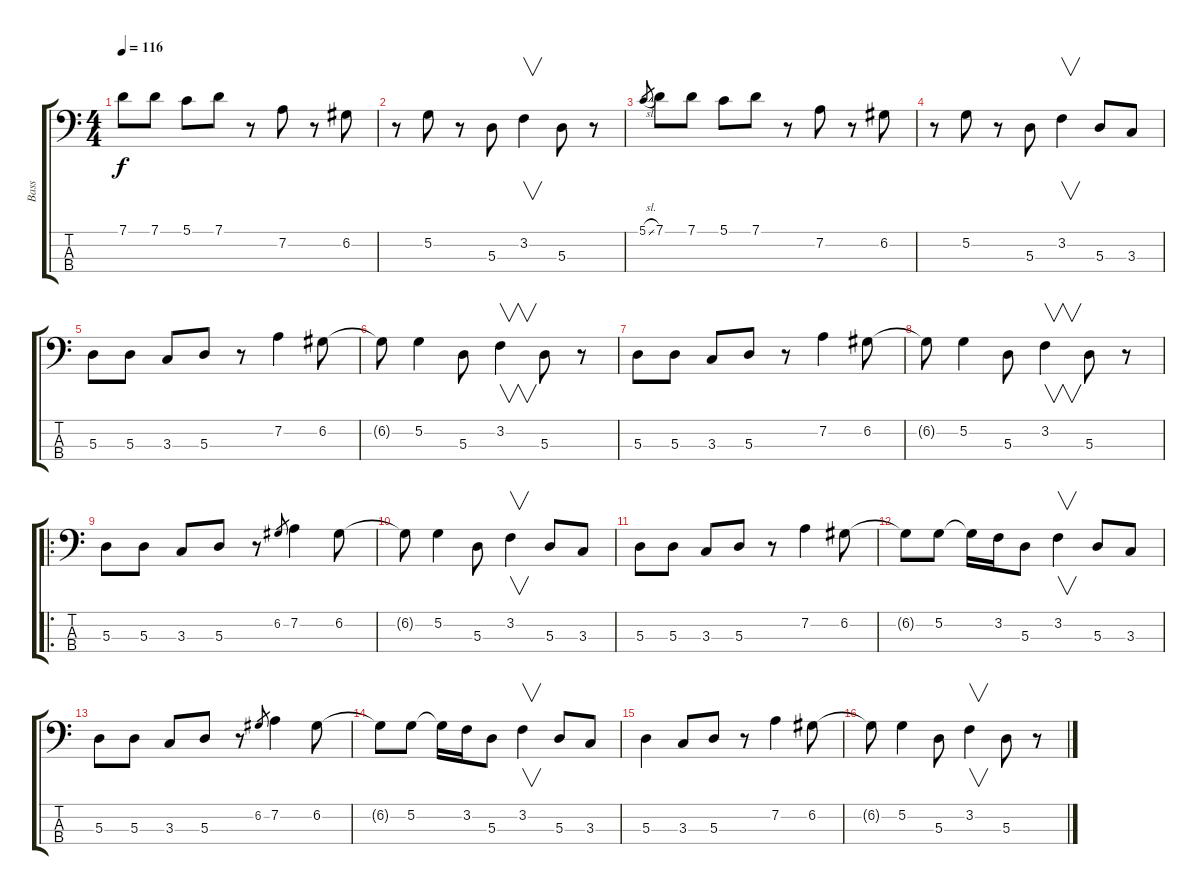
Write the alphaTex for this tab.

\track ("Bass" "Bass") {instrument electricbassfinger}
\staff {score tabs}
\tuning (G2 D2 A1 E1) {hide}
\ts (4 4)
\tempo 116
\clef f4
\ks c
7.1.8{dy f instrument electricbassfinger} 7.1.8 5.1.8 7.1.8 r.8 7.2.8 r.8 6.2.8 |
r.8 5.2.8 r.8 5.3.8 3.2.4{v} 5.3.8 r.8 |
5.1{sl}.8{gr} 7.1.8 7.1.8 5.1.8 7.1.8 r.8 7.2.8 r.8 6.2.8 |
r.8 5.2.8 r.8 5.3.8 3.2.4{v} 5.3.8 3.3.8 |
5.3.8 5.3.8 3.3.8 5.3.8 r.8 7.2.4 6.2.8 |
6.2{t}.8 5.2.4 5.3.8 3.2.4{v} 5.3.8 r.8 |
5.3.8 5.3.8 3.3.8 5.3.8 r.8 7.2.4 6.2.8 |
6.2{t}.8 5.2.4 5.3.8 3.2.4{v} 5.3.8 r.8 |
\ro
5.3.8 5.3.8 3.3.8 5.3.8 r.8 6.2.8{gr} 7.2.4 6.2.8 |
6.2{t}.8 5.2.4 5.3.8 3.2.4{v} 5.3.8 3.3.8 |
5.3.8 5.3.8 3.3.8 5.3.8 r.8 7.2.4 6.2.8 |
6.2{t}.8 5.2.8 5.2{t}.16 3.2.16 5.3.8 3.2.4{v} 5.3.8 3.3.8 |
5.3.8 5.3.8 3.3.8 5.3.8 r.8 6.2.8{gr} 7.2.4 6.2.8 |
6.2{t}.8 5.2.8 5.2{t}.16 3.2.16 5.3.8 3.2.4{v} 5.3.8 3.3.8 |
5.3.4 3.3.8 5.3.8 r.8 7.2.4 6.2.8 |
6.2{t}.8 5.2.4 5.3.8 3.2.4{v} 5.3.8 r.8
